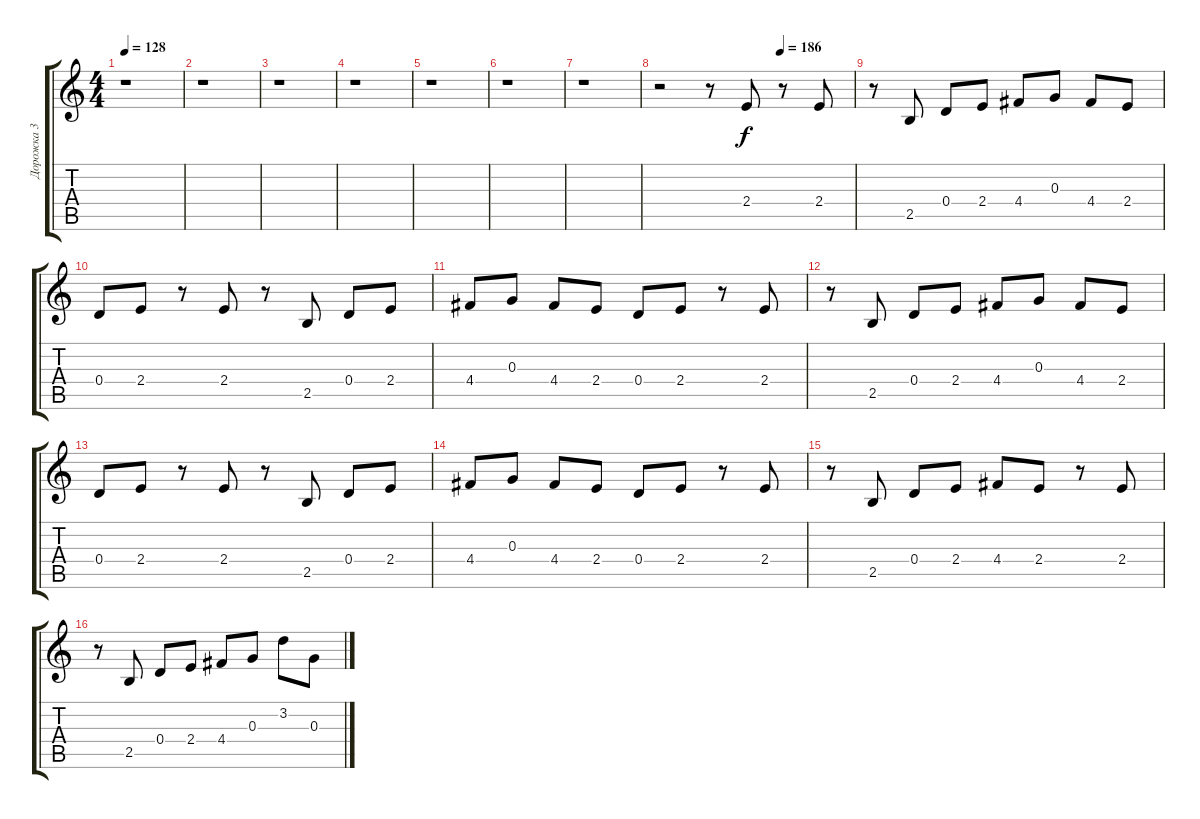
\track ("Дорожка 3" "Дорожка 3") {instrument overdrivenguitar}
\staff {score tabs}
\tuning (E4 B3 G3 D3 A2 E2) {hide}
\ts (4 4)
\tempo 128
\clef g2
\ks c
r.1{dy f} |
r.1 |
r.1 |
r.1 |
r.1 |
r.1 |
r.1 |
\tempo (186 0.625)
r.2 r.8 2.4.8 r.8 2.4.8 |
r.8 2.5.8 0.4.8 2.4.8 4.4.8 0.3.8 4.4.8 2.4.8 |
0.4.8 2.4.8 r.8 2.4.8 r.8 2.5.8 0.4.8 2.4.8 |
4.4.8 0.3.8 4.4.8 2.4.8 0.4.8 2.4.8 r.8 2.4.8 |
r.8 2.5.8 0.4.8 2.4.8 4.4.8 0.3.8 4.4.8 2.4.8 |
0.4.8 2.4.8 r.8 2.4.8 r.8 2.5.8 0.4.8 2.4.8 |
4.4.8 0.3.8 4.4.8 2.4.8 0.4.8 2.4.8 r.8 2.4.8 |
r.8 2.5.8 0.4.8 2.4.8 4.4.8 2.4.8 r.8 2.4.8 |
r.8 2.5.8 0.4.8 2.4.8 4.4.8 0.3.8 3.2.8 0.3.8
